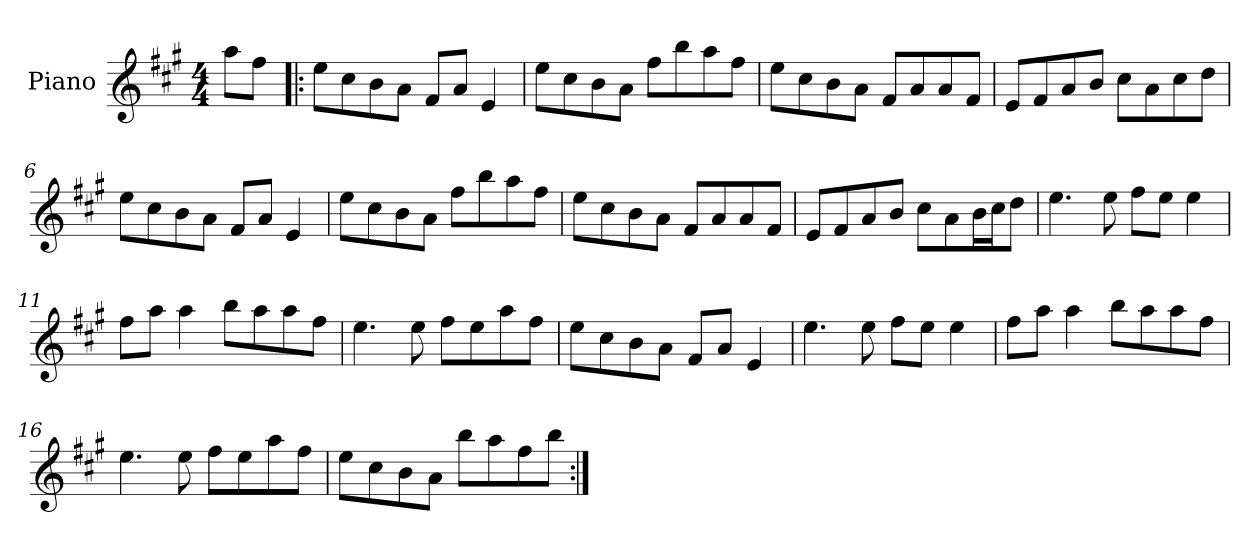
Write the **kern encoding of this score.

**kern
*part1
*staff1
*I"Piano
*I'Pno
*clefG2
*k[f#c#g#]
*A:
*M4/4
=1
8aa\L
8ff#\J
=2!|:
8ee\L
8cc#\
8b\
8a\J
8f#/L
8a/J
4e/
=3
8ee\L
8cc#\
8b\
8a\J
8ff#\L
8bb\
8aa\
8ff#\J
=4
8ee\L
8cc#\
8b\
8a\J
8f#/L
8a/
8a/
8f#/J
=5
8e/L
8f#/
8a/
8b/J
8cc#\L
8a\
8cc#\
8dd\J
=6
8ee\L
8cc#\
8b\
8a\J
8f#/L
8a/J
4e/
=7
8ee\L
8cc#\
8b\
8a\J
8ff#\L
8bb\
8aa\
8ff#\J
=8
8ee\L
8cc#\
8b\
8a\J
8f#/L
8a/
8a/
8f#/J
=9
8e/L
8f#/
8a/
8b/J
8cc#\L
8a\
16b\L
16cc#\J
8dd\J
=10
4.ee\
8ee\
8ff#\L
8ee\J
4ee\
=11
8ff#\L
8aa\J
4aa\
8bb\L
8aa\
8aa\
8ff#\J
=12
4.ee\
8ee\
8ff#\L
8ee\
8aa\
8ff#\J
=13
8ee\L
8cc#\
8b\
8a\J
8f#/L
8a/J
4e/
=14
4.ee\
8ee\
8ff#\L
8ee\J
4ee\
=15
8ff#\L
8aa\J
4aa\
8bb\L
8aa\
8aa\
8ff#\J
=16
4.ee\
8ee\
8ff#\L
8ee\
8aa\
8ff#\J
=17
8ee\L
8cc#\
8b\
8a\J
8bb\L
8aa\
8ff#\
8bb\J
=:|!
*-
